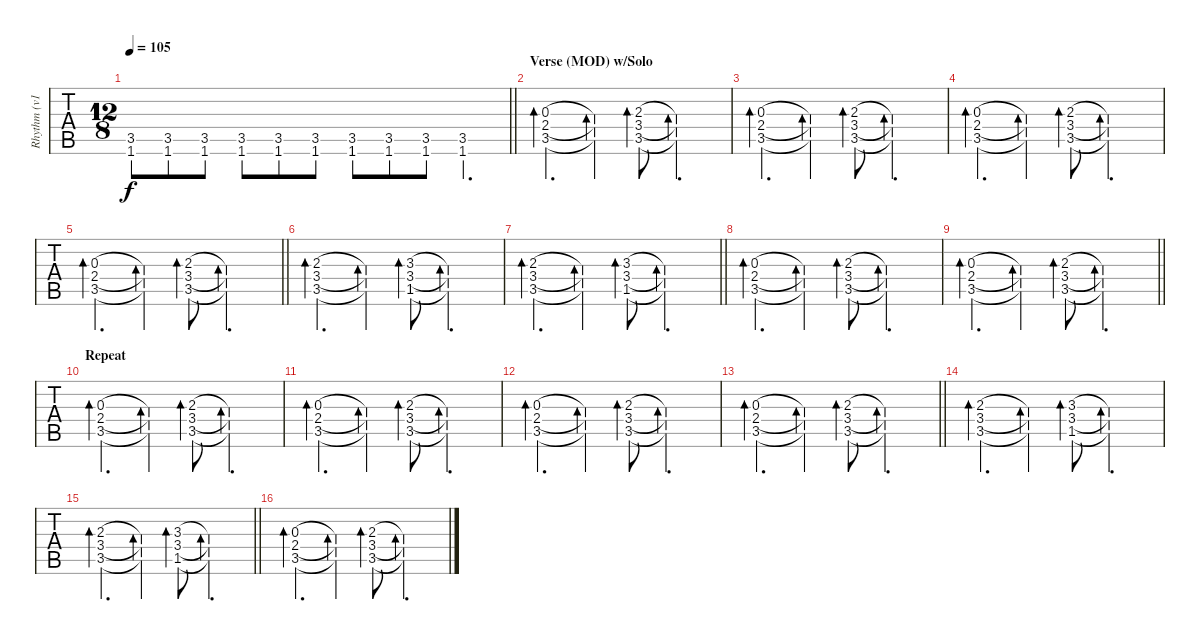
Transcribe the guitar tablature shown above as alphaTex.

\track ("Rhythm (v1)" "Rhythm (v1") {instrument electricguitarclean}
\staff {tabs}
\tuning (E4 B3 G3 D3 A2 E2) {hide}
\ts (12 8)
\tempo 105
\clef g2
\barLineRight lightlight
\ks c
(3.5 1.6).8{dy f} (3.5 1.6).8 (3.5 1.6).8 (3.5 1.6).8 (3.5 1.6).8 (3.5 1.6).8 (3.5 1.6).8 (3.5 1.6).8 (3.5 1.6).8 (3.5 1.6).4{d} |
\section ("" "Verse (MOD) w/Solo")
(0.3 2.4 3.5).4{d bd 120} (0.3{t} 2.4{t} 3.5{t}).4{bd 120} (2.3 3.4 3.5).8{bd 240} (2.3{t} 3.4{t} 3.5{t}).2{d bd 240} |
(0.3 2.4 3.5).4{d bd 120} (0.3{t} 2.4{t} 3.5{t}).4{bd 120} (2.3 3.4 3.5).8{bd 240} (2.3{t} 3.4{t} 3.5{t}).2{d bd 240} |
(0.3 2.4 3.5).4{d bd 120} (0.3{t} 2.4{t} 3.5{t}).4{bd 120} (2.3 3.4 3.5).8{bd 240} (2.3{t} 3.4{t} 3.5{t}).2{d bd 240} |
\barLineRight lightlight
(0.3 2.4 3.5).4{d bd 120} (0.3{t} 2.4{t} 3.5{t}).4{bd 120} (2.3 3.4 3.5).8{bd 240} (2.3{t} 3.4{t} 3.5{t}).2{d bd 240} |
(2.3 3.4 3.5).4{d bd 240} (2.3{t} 3.4{t} 3.5{t}).4{bd 240} (3.3 3.4 1.5).8{bd 240} (3.3{t} 3.4{t} 1.5{t}).2{d bd 240} |
\barLineRight lightlight
(2.3 3.4 3.5).4{d bd 240} (2.3{t} 3.4{t} 3.5{t}).4{bd 240} (3.3 3.4 1.5).8{bd 240} (3.3{t} 3.4{t} 1.5{t}).2{d bd 240} |
(0.3 2.4 3.5).4{d bd 120} (0.3{t} 2.4{t} 3.5{t}).4{bd 120} (2.3 3.4 3.5).8{bd 240} (2.3{t} 3.4{t} 3.5{t}).2{d bd 240} |
\barLineRight lightlight
(0.3 2.4 3.5).4{d bd 120} (0.3{t} 2.4{t} 3.5{t}).4{bd 120} (2.3 3.4 3.5).8{bd 240} (2.3{t} 3.4{t} 3.5{t}).2{d bd 240} |
\section ("" "Repeat")
(0.3 2.4 3.5).4{d bd 120} (0.3{t} 2.4{t} 3.5{t}).4{bd 120} (2.3 3.4 3.5).8{bd 240} (2.3{t} 3.4{t} 3.5{t}).2{d bd 240} |
(0.3 2.4 3.5).4{d bd 120} (0.3{t} 2.4{t} 3.5{t}).4{bd 120} (2.3 3.4 3.5).8{bd 240} (2.3{t} 3.4{t} 3.5{t}).2{d bd 240} |
(0.3 2.4 3.5).4{d bd 120} (0.3{t} 2.4{t} 3.5{t}).4{bd 120} (2.3 3.4 3.5).8{bd 240} (2.3{t} 3.4{t} 3.5{t}).2{d bd 240} |
\barLineRight lightlight
(0.3 2.4 3.5).4{d bd 120} (0.3{t} 2.4{t} 3.5{t}).4{bd 120} (2.3 3.4 3.5).8{bd 240} (2.3{t} 3.4{t} 3.5{t}).2{d bd 240} |
(2.3 3.4 3.5).4{d bd 240} (2.3{t} 3.4{t} 3.5{t}).4{bd 240} (3.3 3.4 1.5).8{bd 240} (3.3{t} 3.4{t} 1.5{t}).2{d bd 240} |
\barLineRight lightlight
(2.3 3.4 3.5).4{d bd 240} (2.3{t} 3.4{t} 3.5{t}).4{bd 240} (3.3 3.4 1.5).8{bd 240} (3.3{t} 3.4{t} 1.5{t}).2{d bd 240} |
(0.3 2.4 3.5).4{d bd 120} (0.3{t} 2.4{t} 3.5{t}).4{bd 120} (2.3 3.4 3.5).8{bd 240} (2.3{t} 3.4{t} 3.5{t}).2{d bd 240}
